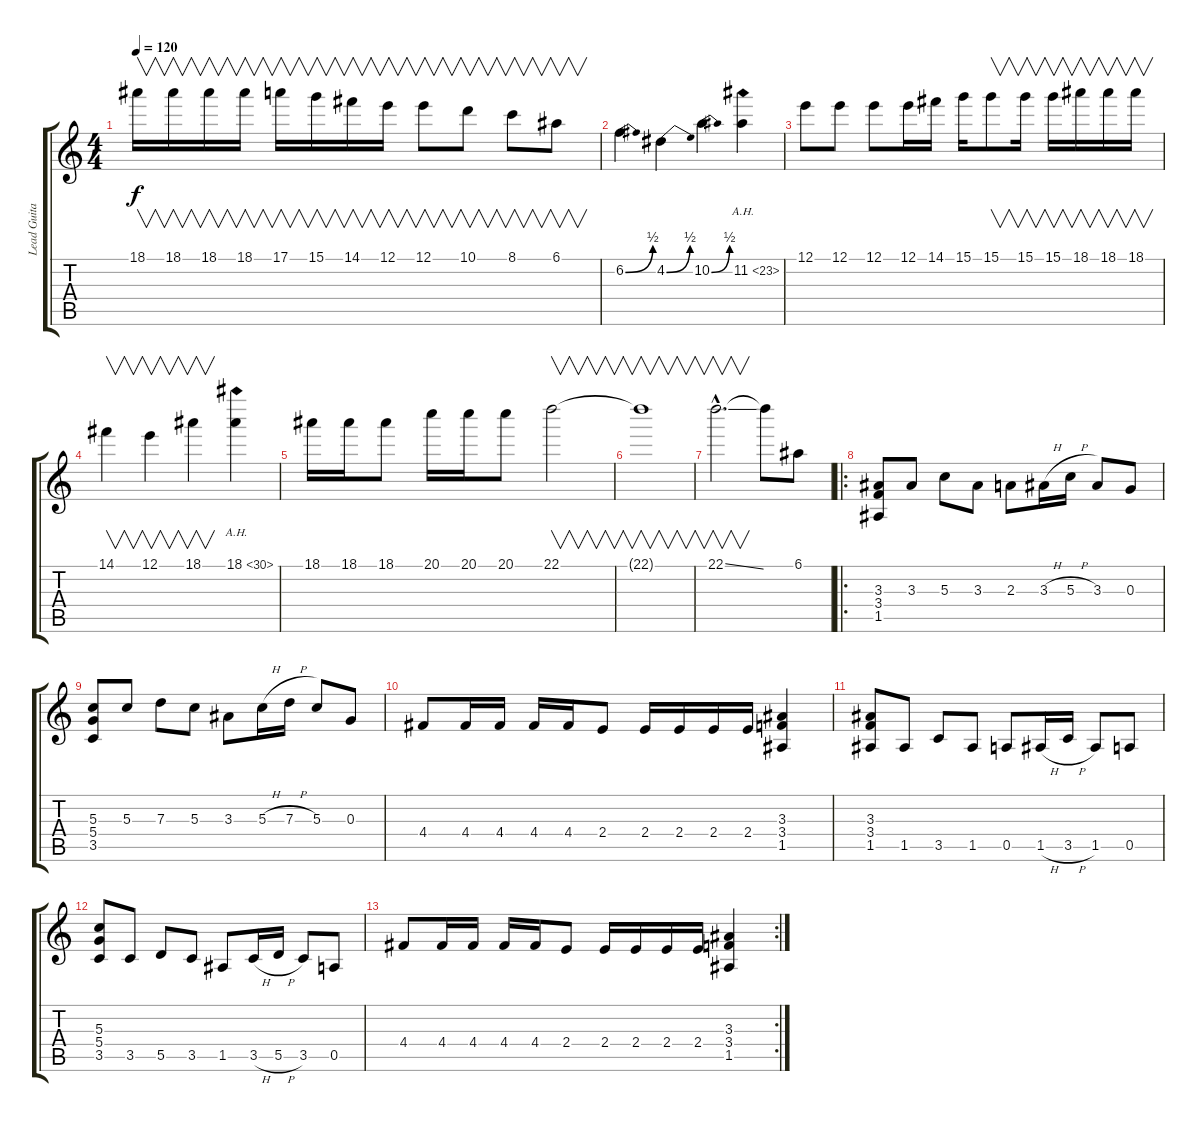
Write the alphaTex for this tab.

\track ("Lead Guitar" "Lead Guita") {instrument overdrivenguitar}
\staff {score tabs}
\tuning (E4 B3 G3 D3 A2 E2) {hide}
\ts (4 4)
\tempo 120
\clef g2
\ks c
18.1.16{v dy f} 18.1.16{v} 18.1.16{v} 18.1.16{v} 17.1.16{v} 15.1.16{v} 14.1.16{v} 12.1.16{v} 12.1.8{v} 10.1.8{v} 8.1.8{v} 6.1.8{v} |
6.2{be (bend 0 0 60 2)}.4 4.2{be (bend 0 0 60 2)}.4 10.2{be (bend 0 0 60 2)}.4 11.2{ah 12}.4 |
12.1.8 12.1.8 12.1.8 12.1.16 14.1.16 15.1.16 15.1.8{v} 15.1.16{v} 15.1.16{v} 18.1.16{v} 18.1.16{v} 18.1.16{v} |
14.1.4{v} 12.1.4{v} 18.1.4{v} 18.1{ah 12}.4 |
18.1.16 18.1.16 18.1.8 20.1.16 20.1.16 20.1.8 22.1.2{v} |
22.1{t}.1{v} |
22.1{ss hac}.2{v d} 22.1{t}.8 6.1.8 |
\ro
(3.3 3.4 1.5).8 3.3.8 5.3.8 3.3.8 2.3.8 3.3{h}.16 5.3{h}.16 3.3.8 0.3.8 |
(5.3 5.4 3.5).8 5.3.8 7.3.8 5.3.8 3.3.8 5.3{h}.16 7.3{h}.16 5.3.8 0.3.8 |
4.4.8 4.4.16 4.4.16 4.4.16 4.4.16 2.4.8 2.4.16 2.4.16 2.4.16 2.4.16 (3.3 3.4 1.5).4 |
(3.3 3.4 1.5).8 1.5.8 3.5.8 1.5.8 0.5.8 1.5{h}.16 3.5{h}.16 1.5.8 0.5.8 |
(5.3 5.4 3.5).8 3.5.8 5.5.8 3.5.8 1.5.8 3.5{h}.16 5.5{h}.16 3.5.8 0.5.8 |
\rc 2
4.4.8 4.4.16 4.4.16 4.4.16 4.4.16 2.4.8 2.4.16 2.4.16 2.4.16 2.4.16 (3.3 3.4 1.5).4
